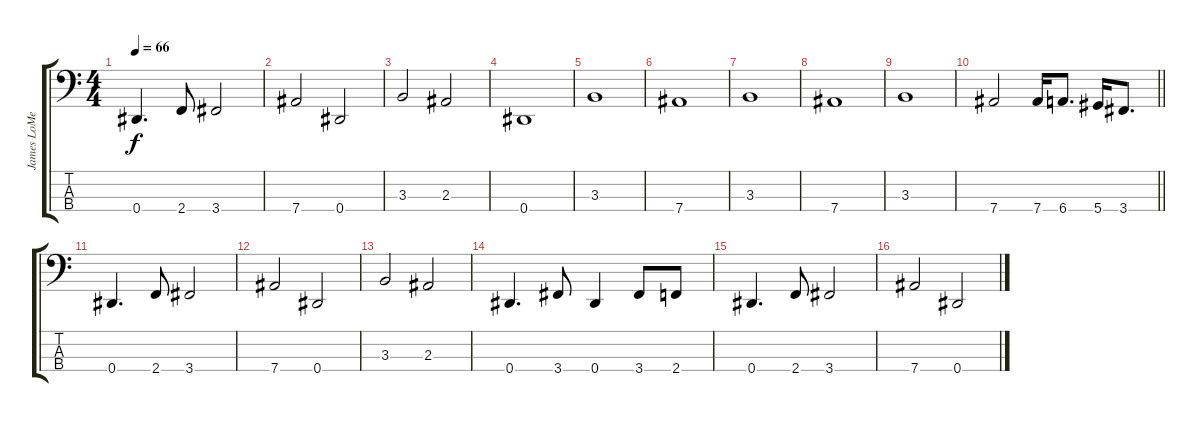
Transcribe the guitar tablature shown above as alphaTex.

\track ("James LoMenzo" "James LoMe") {instrument electricbassfinger}
\staff {score tabs}
\tuning (Gb2 Db2 Ab1 Eb1) {hide}
\ts (4 4)
\tempo 66
\clef f4
\ks c
0.4.4{d dy f} 2.4.8 3.4.2 |
7.4.2 0.4.2 |
3.3.2 2.3.2 |
0.4.1 |
3.3.1 |
7.4.1 |
3.3.1 |
7.4.1 |
3.3.1 |
\barLineRight lightlight
7.4.2 7.4.16 6.4.8{d} 5.4.16 3.4.8{d} |
0.4.4{d} 2.4.8 3.4.2 |
7.4.2 0.4.2 |
3.3.2 2.3.2 |
0.4.4{d} 3.4.8 0.4.4 3.4.8 2.4.8 |
0.4.4{d} 2.4.8 3.4.2 |
7.4.2 0.4.2
